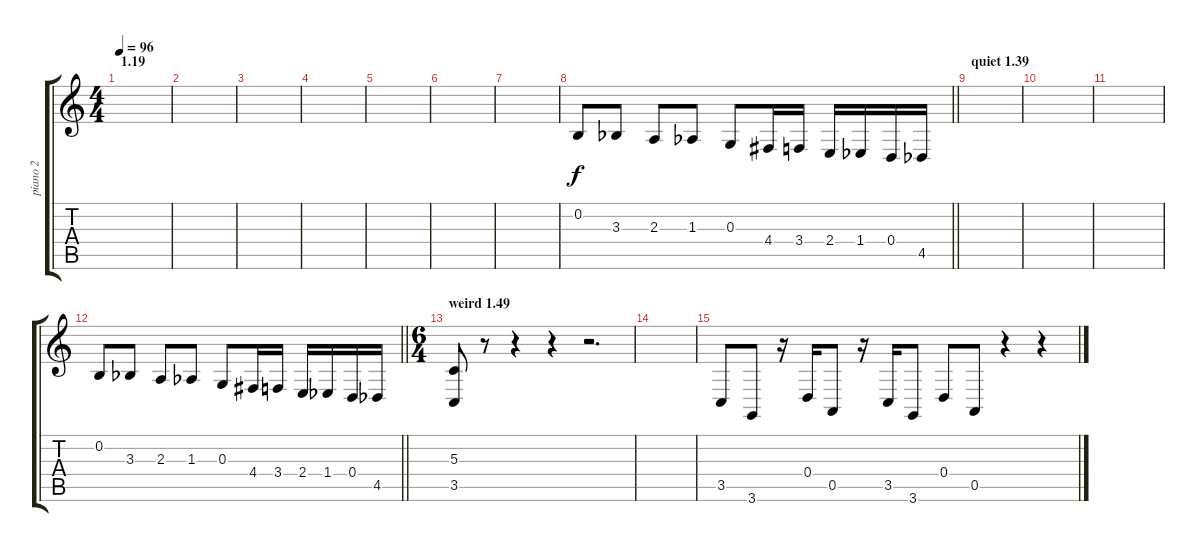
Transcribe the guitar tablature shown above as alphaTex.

\track ("piano 2" "piano 2") {instrument acousticgrandpiano}
\staff {score tabs}
\tuning (E4 B3 G3 D3 A2 E2) {hide}
\ts (4 4)
\section ("" "1.19")
\tempo 96
\clef g2
\ks c
|
|
|
|
|
|
|
\barLineRight lightlight
0.2.8 3.3{acc b}.8 2.3.8 1.3{acc b}.8 0.3.8 4.4.16 3.4.16 2.4.16 1.4{acc b}.16 0.4.16 4.5{acc b}.16 |
\section ("" "quiet 1.39")
|
|
|
\barLineRight lightlight
0.2.8 3.3{acc b}.8 2.3.8 1.3{acc b}.8 0.3.8 4.4.16 3.4.16 2.4.16 1.4{acc b}.16 0.4.16 4.5{acc b}.16 |
\ts (6 4)
\section ("" "weird 1.49")
(5.3 3.5).8 r.8 r.4 r.4 r.2{d} |
|
3.5.8 3.6.8 r.16 0.4.16 0.5.8 r.16 3.5.16 3.6.8 0.4.8 0.5.8 r.4 r.4
